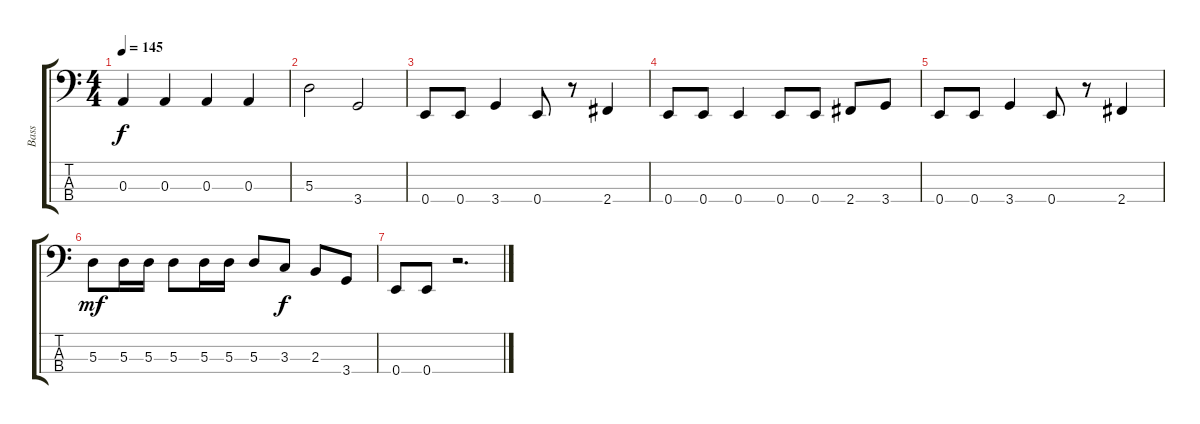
\track ("Bass" "Bass") {instrument electricbasspick}
\staff {score tabs}
\tuning (G2 D2 A1 E1) {hide}
\ts (4 4)
\tempo 145
\clef f4
\ks c
0.3.4{dy f} 0.3.4 0.3.4 0.3.4 |
5.3.2 3.4.2 |
0.4.8 0.4.8 3.4.4 0.4.8 r.8 2.4.4 |
0.4.8 0.4.8 0.4.4 0.4.8 0.4.8 2.4.8 3.4.8 |
0.4.8 0.4.8 3.4.4 0.4.8 r.8 2.4.4 |
5.3.8{dy mf} 5.3.16 5.3.16 5.3.8 5.3.16 5.3.16 5.3.8 3.3.8{dy f} 2.3.8 3.4.8 |
0.4.8 0.4.8 r.2{d}
